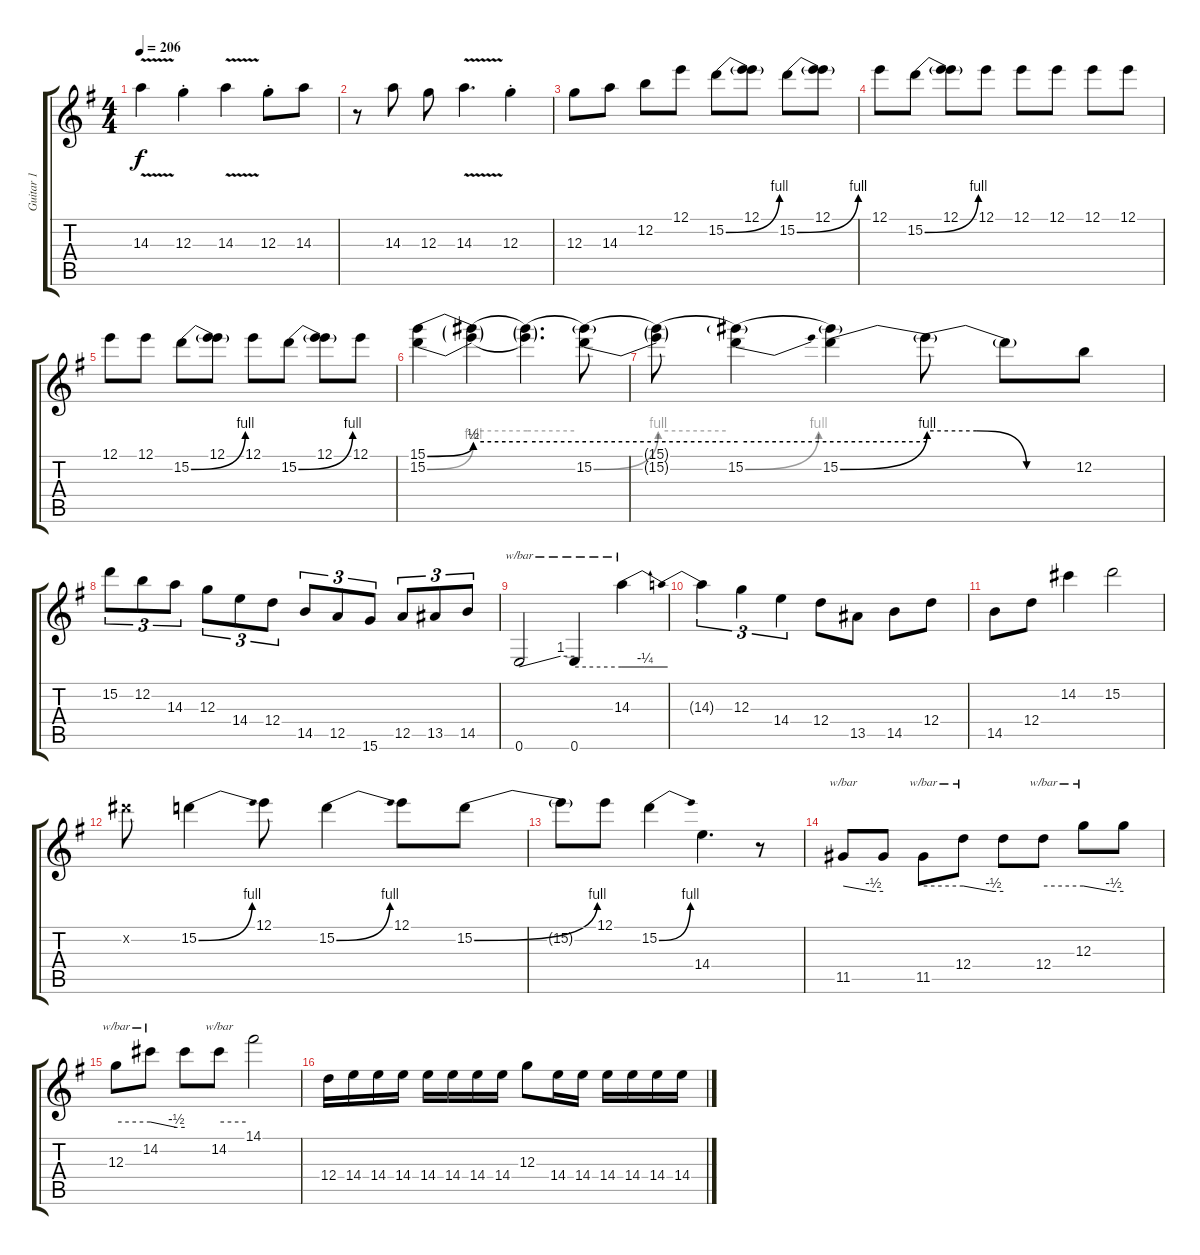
\track ("Guitar 1" "Guitar 1") {instrument distortionguitar}
\staff {score tabs}
\tuning (E4 B3 G3 D3 A2 E2) {hide}
\ts (4 4)
\tempo 206
\clef g2
\ks g
14.3{v}.4{dy f} 12.3{st}.4 14.3{v}.4 12.3{st}.8 14.3.8 |
r.8 14.3.8 12.3.8 14.3{v}.4{d} 12.3{st}.4 |
12.3.8 14.3.8 12.2.8 12.1.8 15.2{be (bend 0 0 60 4)}.8 (12.1 15.2{t}).8 15.2{be (bend 0 0 60 4)}.8 (12.1 15.2{t}).8 |
12.1.8 15.2{be (bend 0 0 60 4)}.8 (12.1 15.2{t}).8 12.1.8 12.1.8 12.1.8 12.1.8 12.1.8 |
12.1.8 12.1.8 15.2{be (bend 0 0 60 4)}.8 (12.1 15.2{t}).8 12.1.8 15.2{be (bend 0 0 60 4)}.8 (12.1 15.2{t}).8 12.1.8 |
(15.1{be (bend 0 0 60 2)} 15.2{be (bend 0 0 60 4)}).4 (15.1{be (hold 0 2 60 2) t} 15.2{be (hold 0 4 60 4) t}).4 (15.1{be (hold 0 2 60 2) t} 15.2{be (hold 0 4 60 4) t}).4{d} (15.1{be (hold 0 2 60 2) t} 15.2{be (bend 0 0 60 4)}).8 |
(15.1{be (hold 0 2 60 2) t} 15.2{be (hold 0 4 60 4) t}).8 (15.1{be (hold 0 2 60 2) t} 15.2{be (bend 0 0 60 4)}).4 (15.1{t} 15.2{be (bend 0 0 60 4)}).4 15.2{be (custom 0 4 20 4 40 0 60 0) t}.8 15.2{t}.8 12.2.8 |
15.2.8{tu (3 2)} 12.2.8{tu (3 2)} 14.3.8{tu (3 2)} 12.3.8{tu (3 2)} 14.4.8{tu (3 2)} 12.4.8{tu (3 2)} 14.5.8{tu (3 2)} 12.5.8{tu (3 2)} 15.6.8{tu (3 2)} 12.5.8{tu (3 2)} 13.5.8{tu (3 2)} 14.5.8{tu (3 2)} |
0.6.2{tbe (custom default 0 0 45 4 60 4)} 0.6.4{tbe (hold default 0 0 60 0)} 14.3.4{tbe (dip default 0 0 30 -1 60 0)} |
14.3{t}.4{tu (3 2)} 12.3.4{tu (3 2)} 14.4.4{tu (3 2)} 12.4.8 13.5.8 14.5.8 12.4.8 |
14.5.8 12.4.8 14.2.4 15.2.2 |
16.2{x}.8 15.2{be (bend 0 0 60 4)}.4 12.1.8 15.2{be (bend 0 0 60 4)}.4 12.1.8 15.2{be (bend 0 0 60 4)}.8 |
15.2{t}.8 12.1.8 15.2{be (bend 0 0 60 4)}.4 14.4.4{d} r.8 |
11.5.8{tbe (custom default 0 0 45 -2 60 -2)} 11.5{t}.8 11.5.8{tbe (hold default 0 0 60 0)} 12.4.8{tbe (custom default 0 0 45 -2 60 -2)} 12.4{t}.8 12.4.8{tbe (hold default 0 0 60 0)} 12.3.8{tbe (custom default 0 0 45 -2 60 -2)} 12.3{t}.8 |
12.3.8{tbe (hold default 0 0 60 0)} 14.2.8{tbe (custom default 0 0 45 -2 60 -2)} 14.2{t}.8 14.2.8{tbe (hold default 0 0 60 0)} 14.1.2 |
12.4.16 14.4.16 14.4.16 14.4.16 14.4.16 14.4.16 14.4.16 14.4.16 12.3.8 14.4.16 14.4.16 14.4.16 14.4.16 14.4.16 14.4.16
